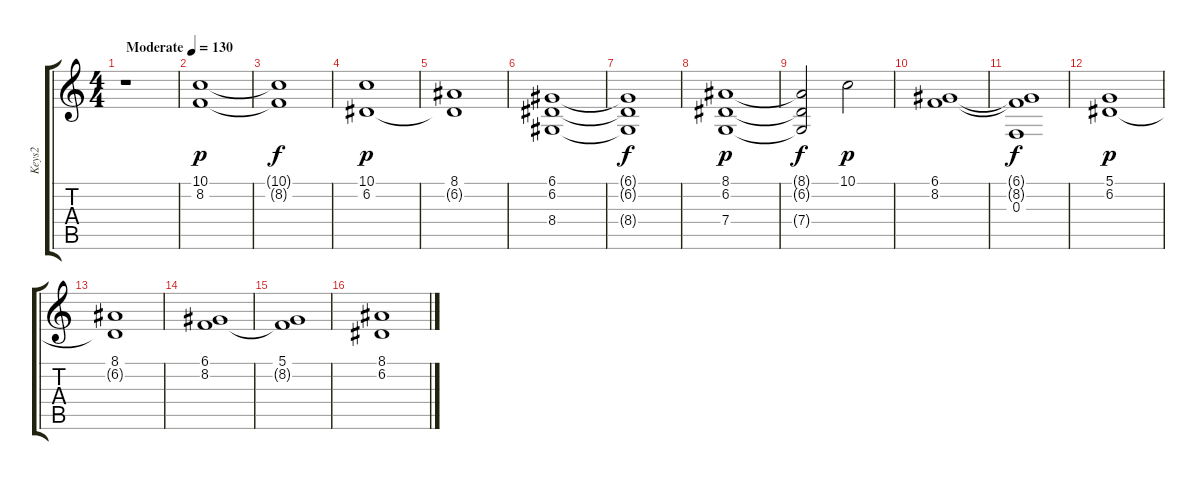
\track ("Keys2" "Keys2") {instrument pad4choir}
\staff {score tabs}
\tuning (D4 A3 F3 C3 G2 C2) {hide}
\ts (4 4)
\tempo (130 "Moderate")
\clef g2
\ks c
r.1{dy p instrument pad4choir} |
(10.1 8.2).1 |
(10.1{t} 8.2{t}).1{dy f} |
(10.1 6.2).1{dy p} |
(8.1 6.2{t}).1 |
(6.1 6.2 8.4).1 |
(6.1{t} 6.2{t} 8.4{t}).1{dy f} |
(8.1 6.2 7.4).1{dy p} |
(8.1{t} 6.2{t} 7.4{t}).2{dy f} 10.1.2{dy p} |
(6.1 8.2).1 |
(6.1{t} 8.2{t} 0.3).1{dy f} |
(5.1 6.2).1{dy p} |
(8.1 6.2{t}).1 |
(6.1 8.2).1 |
(5.1 8.2{t}).1 |
(8.1 6.2).1
